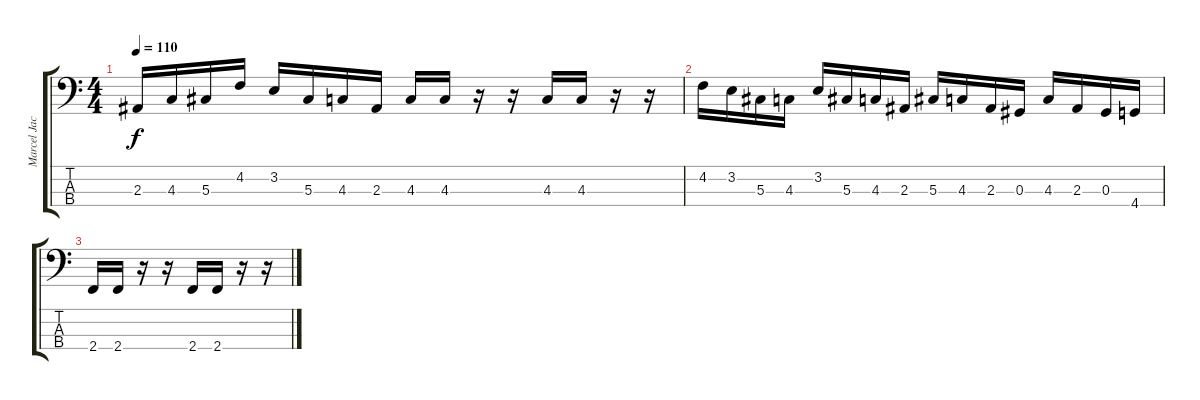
\track ("Marcel Jacob" "Marcel Jac") {instrument electricbassfinger}
\staff {score tabs}
\tuning (Gb2 Db2 Ab1 Eb1) {hide}
\ts (4 4)
\tempo 110
\clef f4
\ks c
2.3.16{dy f} 4.3.16 5.3.16 4.2.16 3.2.16 5.3.16 4.3.16 2.3.16 4.3.16 4.3.16 r.16 r.16 4.3.16 4.3.16 r.16 r.16 |
4.2.16 3.2.16 5.3.16 4.3.16 3.2.16 5.3.16 4.3.16 2.3.16 5.3.16 4.3.16 2.3.16 0.3.16 4.3.16 2.3.16 0.3.16 4.4.16 |
2.4.16 2.4.16 r.16 r.16 2.4.16 2.4.16 r.16 r.16
